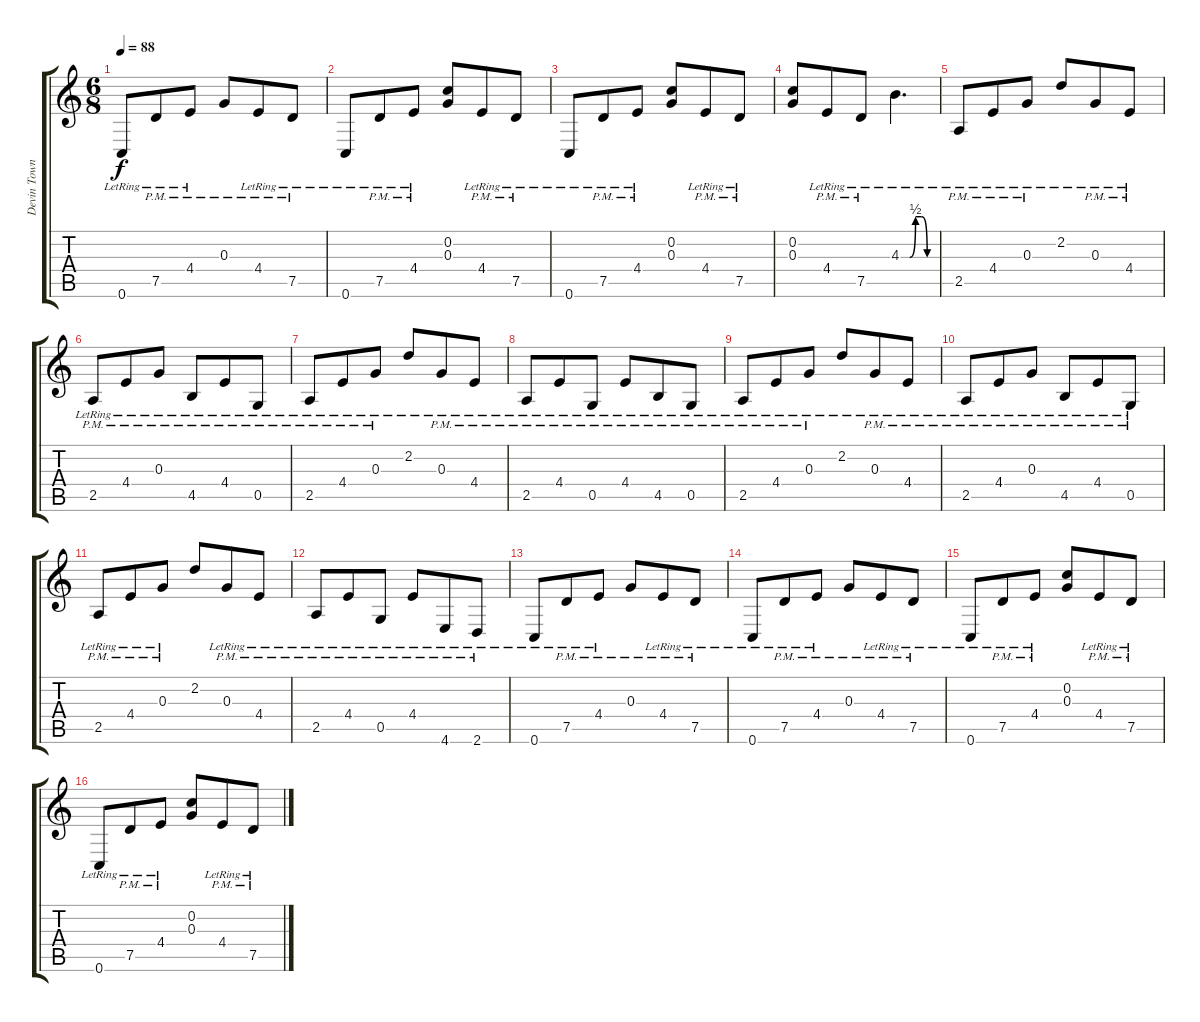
\track ("Devin Townsend" "Devin Town") {instrument acousticguitarsteel}
\staff {score tabs}
\tuning (E4 C4 G3 C3 G2 C2) {hide}
\ts (6 8)
\tempo 88
\clef g2
\ks c
0.6{lr}.8{dy f} 7.5{pm lr}.8 4.4{pm lr}.8 0.3{pm}.8 4.4{pm lr}.8 7.5{pm lr}.8 |
0.6{lr}.8 7.5{pm lr}.8 4.4{pm lr}.8 (0.2 0.3).8 4.4{pm lr}.8 7.5{pm lr}.8 |
0.6{lr}.8 7.5{pm lr}.8 4.4{pm lr}.8 (0.2 0.3).8 4.4{pm lr}.8 7.5{pm lr}.8 |
(0.2 0.3).8 4.4{pm lr}.8 7.5{pm lr}.8 4.3{be (custom 0 0 15 0 25 2 35 2 45 0 60 0) lr}.4{d} |
2.5{pm lr}.8 4.4{pm lr}.8 0.3{pm lr}.8 2.2{lr}.8 0.3{pm lr}.8 4.4{pm lr}.8 |
2.5{pm lr}.8 4.4{pm lr}.8 0.3{pm lr}.8 4.5{pm lr}.8 4.4{pm lr}.8 0.5{pm lr}.8 |
2.5{pm lr}.8 4.4{pm lr}.8 0.3{pm lr}.8 2.2{lr}.8 0.3{pm lr}.8 4.4{pm lr}.8 |
2.5{pm lr}.8 4.4{pm lr}.8 0.5{pm lr}.8 4.4{pm lr}.8 4.5{pm lr}.8 0.5{pm lr}.8 |
2.5{pm lr}.8 4.4{pm lr}.8 0.3{pm lr}.8 2.2{lr}.8 0.3{pm lr}.8 4.4{pm lr}.8 |
2.5{pm lr}.8 4.4{pm lr}.8 0.3{pm lr}.8 4.5{pm lr}.8 4.4{pm lr}.8 0.5{pm lr}.8 |
2.5{pm lr}.8 4.4{pm lr}.8 0.3{pm lr}.8 2.2.8 0.3{pm lr}.8 4.4{pm lr}.8 |
2.5{pm lr}.8 4.4{pm lr}.8 0.5{pm lr}.8 4.4{pm lr}.8 4.6{pm lr}.8 2.6{pm lr}.8 |
0.6{lr}.8 7.5{pm lr}.8 4.4{pm lr}.8 0.3{pm}.8 4.4{pm lr}.8 7.5{pm lr}.8 |
0.6{lr}.8 7.5{pm lr}.8 4.4{pm lr}.8 0.3{pm}.8 4.4{pm lr}.8 7.5{pm lr}.8 |
0.6{lr}.8 7.5{pm lr}.8 4.4{pm lr}.8 (0.2 0.3).8 4.4{pm lr}.8 7.5{pm lr}.8 |
0.6{lr}.8 7.5{pm lr}.8 4.4{pm lr}.8 (0.2 0.3).8 4.4{pm lr}.8 7.5{pm lr}.8
